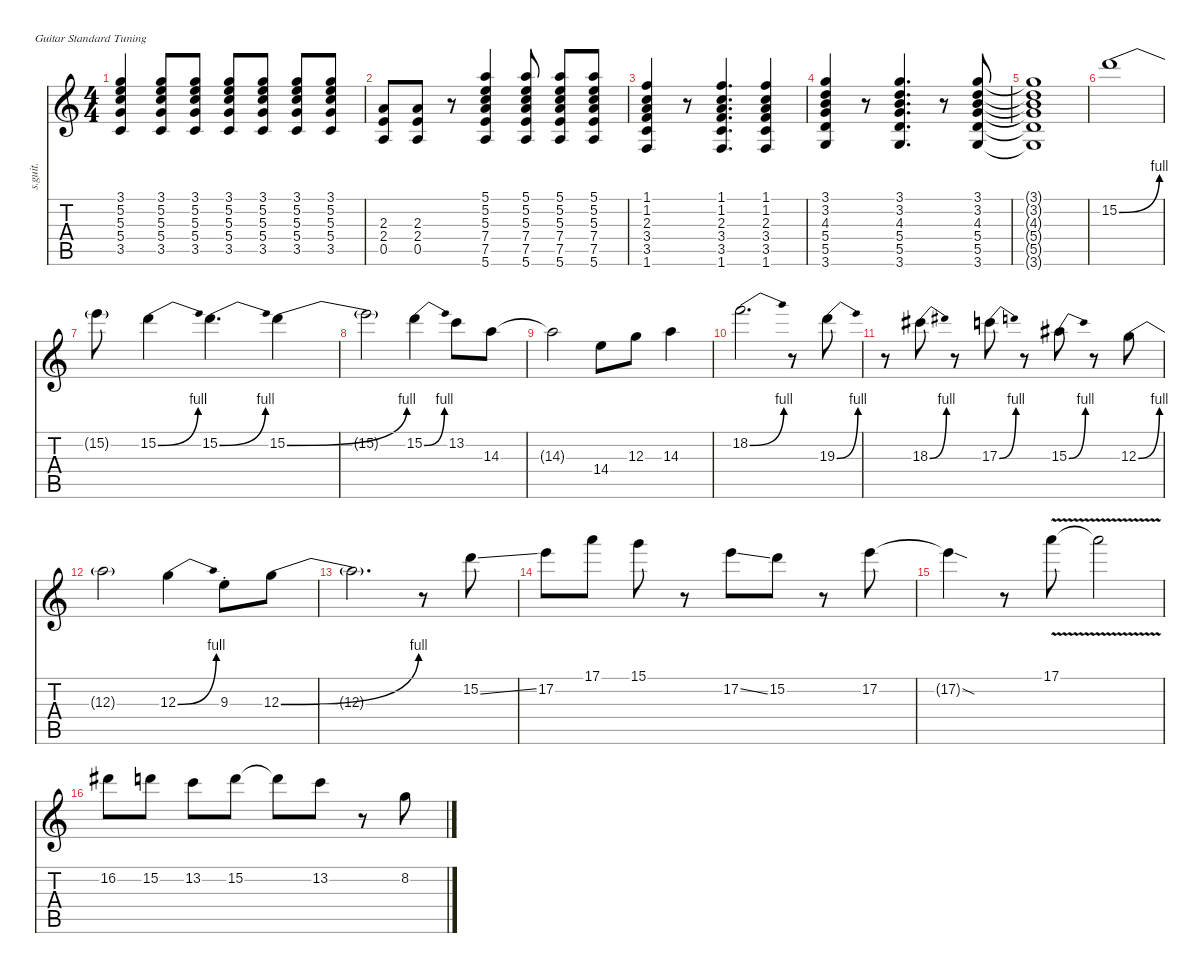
\defaultSystemsLayout 4
\hideDynamics
\bracketExtendMode nobrackets
\track ("Jimmy Ryan (Electric Guitar)" "s.guit.") {instrument electricguitarclean}
\staff {score tabs}
\tuning (E4 B3 G3 D3 A2 E2)
\ts (4 4)
\tempo (107 hide)
\clef g2
\ks c
(3.1 5.2 5.3 5.4 3.5).4{dy f} (3.1 5.2 5.3 5.4 3.5).8 (3.1 5.2 5.3 5.4 3.5).8 (3.1 5.2 5.3 5.4 3.5).8 (3.1 5.2 5.3 5.4 3.5).8 (3.1 5.2 5.3 5.4 3.5).8 (3.1 5.2 5.3 5.4 3.5).8 |
(2.3 2.4 0.5).8{dy mp} (2.3 2.4 0.5).8 r.8 (5.1 5.2 5.3 7.4 7.5 5.6).4{dy f} (5.1 5.2 5.3 7.4 7.5 5.6).8 (5.1 5.2 5.3 7.4 7.5 5.6).8 (5.1 5.2 5.3 7.4 7.5 5.6).8 |
(1.1 1.2 2.3 3.4 3.5 1.6).4{dy mp} r.8 (1.1 1.2 2.3 3.4 3.5 1.6).4{d} (1.1 1.2 2.3 3.4 3.5 1.6).4 |
(3.1 3.2 4.3 5.4 5.5 3.6).4{dy f} r.8 (3.1 3.2 4.3 5.4 5.5 3.6).4{d} r.8 (3.1 3.2 4.3 5.4 5.5 3.6).8 |
(3.1{t} 3.2{t} 4.3{t} 5.4{t} 5.5{t} 3.6{t}).1 |
15.2{be (bend 0 0 30 4)}.1 |
15.2{t}.8 15.2{be (bend 0 0 30 4)}.4 15.2{be (bend 0 0 30 4)}.4{d} 15.2{be (bend 0 0 30 4)}.4 |
15.2{t}.2 15.2{be (bend 0 0 15 4)}.4 13.2.8 14.3.8 |
14.3{t}.2 14.4.8 12.3.8 14.3.4 |
18.2{be (bend 0 0 30 4)}.2{d} r.8 19.3{be (bend 0 0 30 4)}.8 |
r.8 18.3{be (bend 0 0 30 4) acc #}.8 r.8 17.3{be (bend 0 0 30 4)}.8 r.8 15.3{be (bend 0 0 30 4) acc #}.8 r.8 12.3{be (bend 0 0 30 4)}.8 |
12.3{t}.2 12.3{be (bend 0 0 30 4)}.4 9.3{st}.8 12.3{be (bend 0 0 30 4)}.8 |
12.3{t}.2{d} r.8 15.2{ss}.8 |
17.2.8 17.1.8{dy mp} 15.1.8 r.8 17.2{ss}.8{dy f} 15.2.8 r.8 17.2.8 |
17.2{sod t}.4 r.8 17.1{v}.8 17.1{v t}.2 |
16.2{acc #}.8 15.2.8 13.2.8 15.2.8 15.2{t}.8 13.2.8 r.8 8.2.8
